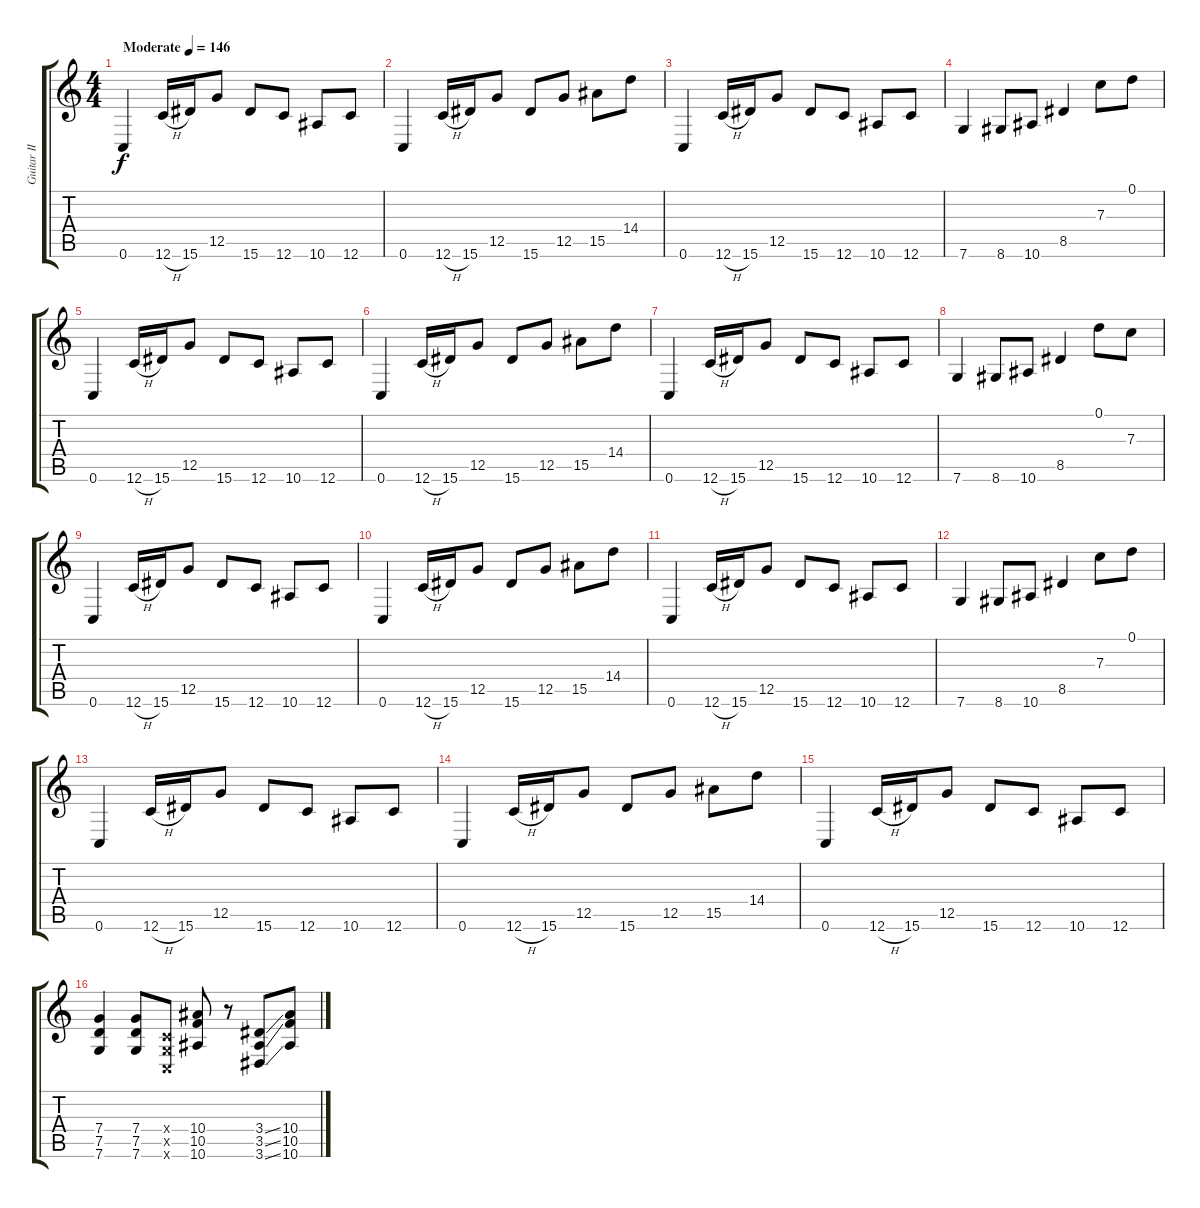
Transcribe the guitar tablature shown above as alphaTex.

\track ("Guitar II" "Guitar II") {instrument distortionguitar}
\staff {score tabs}
\tuning (D4 A3 F3 C3 G2 C2) {hide}
\ts (4 4)
\tempo (146 "Moderate")
\clef g2
\ks c
0.6.4{dy f instrument distortionguitar} 12.6{h}.16 15.6.16 12.5.8 15.6.8 12.6.8 10.6.8 12.6.8 |
0.6.4 12.6{h}.16 15.6.16 12.5.8 15.6.8 12.5.8 15.5.8 14.4.8 |
0.6.4 12.6{h}.16 15.6.16 12.5.8 15.6.8 12.6.8 10.6.8 12.6.8 |
7.6.4 8.6.8 10.6.8 8.5.4 7.3.8 0.1.8 |
0.6.4 12.6{h}.16 15.6.16 12.5.8 15.6.8 12.6.8 10.6.8 12.6.8 |
0.6.4 12.6{h}.16 15.6.16 12.5.8 15.6.8 12.5.8 15.5.8 14.4.8 |
0.6.4 12.6{h}.16 15.6.16 12.5.8 15.6.8 12.6.8 10.6.8 12.6.8 |
7.6.4 8.6.8 10.6.8 8.5.4 0.1.8 7.3.8 |
0.6.4 12.6{h}.16 15.6.16 12.5.8 15.6.8 12.6.8 10.6.8 12.6.8 |
0.6.4 12.6{h}.16 15.6.16 12.5.8 15.6.8 12.5.8 15.5.8 14.4.8 |
0.6.4 12.6{h}.16 15.6.16 12.5.8 15.6.8 12.6.8 10.6.8 12.6.8 |
7.6.4 8.6.8 10.6.8 8.5.4 7.3.8 0.1.8 |
0.6.4 12.6{h}.16 15.6.16 12.5.8 15.6.8 12.6.8 10.6.8 12.6.8 |
0.6.4 12.6{h}.16 15.6.16 12.5.8 15.6.8 12.5.8 15.5.8 14.4.8 |
0.6.4 12.6{h}.16 15.6.16 12.5.8 15.6.8 12.6.8 10.6.8 12.6.8 |
(7.4 7.5 7.6).4 (7.4 7.5 7.6).8 (0.4{x} 0.5{x} 0.6{x}).8 (10.4 10.5 10.6).8 r.8 (3.4{ss} 3.5{ss} 3.6{ss}).8 (10.4 10.5 10.6).8
